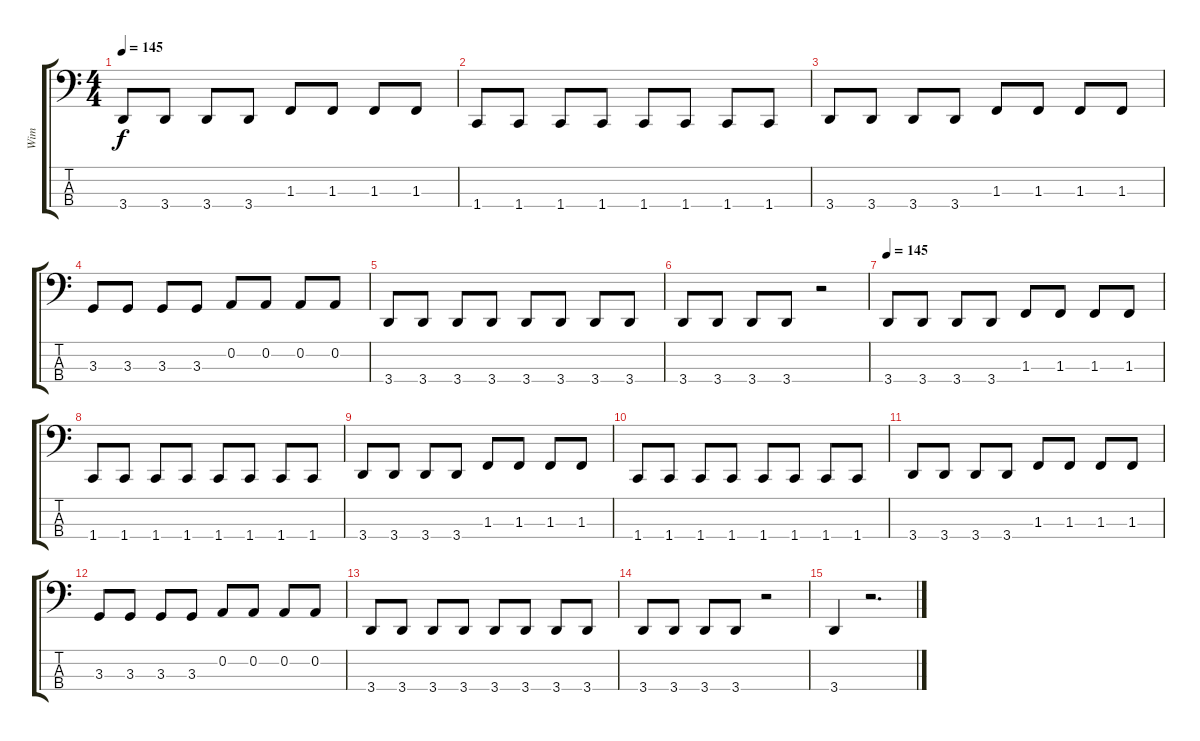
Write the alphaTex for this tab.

\track ("Wim" "Wim") {instrument electricbasspick}
\staff {score tabs}
\tuning (D2 A1 E1 B0) {hide}
\ts (4 4)
\tempo 145
\clef f4
\ks c
3.4.8{dy f} 3.4.8 3.4.8 3.4.8 1.3.8 1.3.8 1.3.8 1.3.8 |
1.4.8 1.4.8 1.4.8 1.4.8 1.4.8 1.4.8 1.4.8 1.4.8 |
3.4.8 3.4.8 3.4.8 3.4.8 1.3.8 1.3.8 1.3.8 1.3.8 |
3.3.8 3.3.8 3.3.8 3.3.8 0.2.8 0.2.8 0.2.8 0.2.8 |
3.4.8 3.4.8 3.4.8 3.4.8 3.4.8 3.4.8 3.4.8 3.4.8 |
3.4.8 3.4.8 3.4.8 3.4.8 r.2 |
\tempo 145
3.4.8 3.4.8 3.4.8 3.4.8 1.3.8 1.3.8 1.3.8 1.3.8 |
1.4.8 1.4.8 1.4.8 1.4.8 1.4.8 1.4.8 1.4.8 1.4.8 |
3.4.8 3.4.8 3.4.8 3.4.8 1.3.8 1.3.8 1.3.8 1.3.8 |
1.4.8 1.4.8 1.4.8 1.4.8 1.4.8 1.4.8 1.4.8 1.4.8 |
3.4.8 3.4.8 3.4.8 3.4.8 1.3.8 1.3.8 1.3.8 1.3.8 |
3.3.8 3.3.8 3.3.8 3.3.8 0.2.8 0.2.8 0.2.8 0.2.8 |
3.4.8 3.4.8 3.4.8 3.4.8 3.4.8 3.4.8 3.4.8 3.4.8 |
3.4.8 3.4.8 3.4.8 3.4.8 r.2 |
3.4.4 r.2{d}
